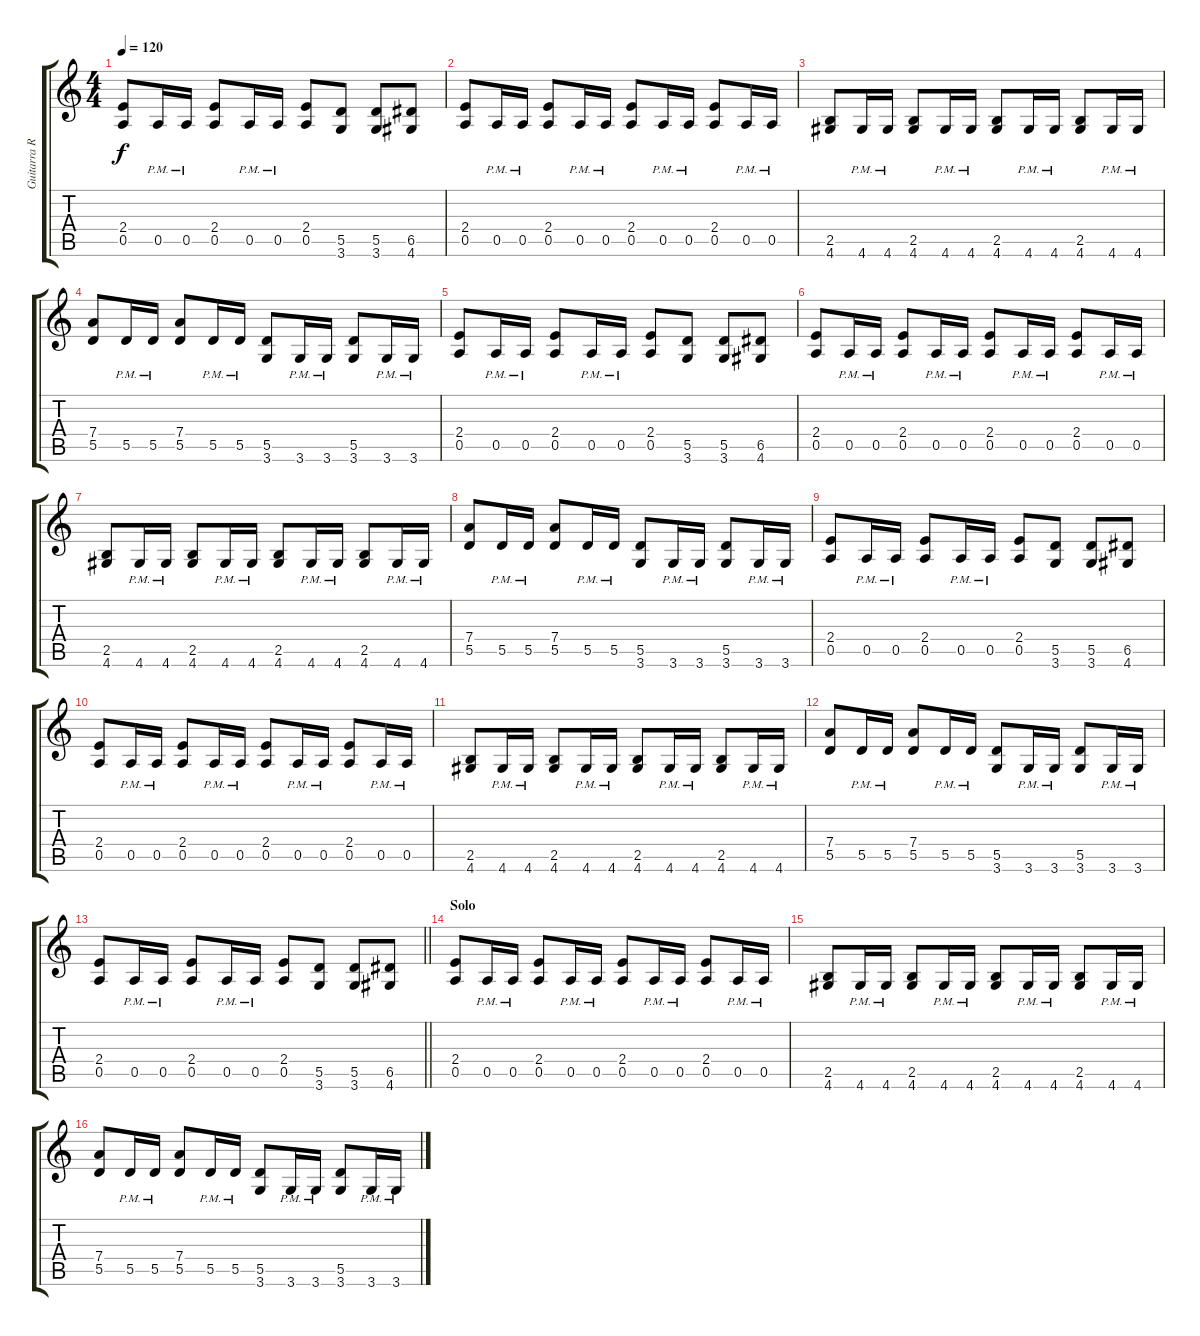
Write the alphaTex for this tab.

\track ("Guitarra Rítmica" "Guitarra R") {instrument distortionguitar}
\staff {score tabs}
\tuning (E4 B3 G3 D3 A2 E2) {hide}
\ts (4 4)
\tempo 120
\clef g2
\ks c
(2.4 0.5).8{dy f} 0.5{pm}.16 0.5{pm}.16 (2.4 0.5).8 0.5{pm}.16 0.5{pm}.16 (2.4 0.5).8 (5.5 3.6).8 (5.5 3.6).8 (6.5 4.6).8 |
(2.4 0.5).8 0.5{pm}.16 0.5{pm}.16 (2.4 0.5).8 0.5{pm}.16 0.5{pm}.16 (2.4 0.5).8 0.5{pm}.16 0.5{pm}.16 (2.4 0.5).8 0.5{pm}.16 0.5{pm}.16 |
(2.5 4.6).8 4.6{pm}.16 4.6{pm}.16 (2.5 4.6).8 4.6{pm}.16 4.6{pm}.16 (2.5 4.6).8 4.6{pm}.16 4.6{pm}.16 (2.5 4.6).8 4.6{pm}.16 4.6{pm}.16 |
(7.4 5.5).8 5.5{pm}.16 5.5{pm}.16 (7.4 5.5).8 5.5{pm}.16 5.5{pm}.16 (5.5 3.6).8 3.6{pm}.16 3.6{pm}.16 (5.5 3.6).8 3.6{pm}.16 3.6{pm}.16 |
(2.4 0.5).8 0.5{pm}.16 0.5{pm}.16 (2.4 0.5).8 0.5{pm}.16 0.5{pm}.16 (2.4 0.5).8 (5.5 3.6).8 (5.5 3.6).8 (6.5 4.6).8 |
(2.4 0.5).8 0.5{pm}.16 0.5{pm}.16 (2.4 0.5).8 0.5{pm}.16 0.5{pm}.16 (2.4 0.5).8 0.5{pm}.16 0.5{pm}.16 (2.4 0.5).8 0.5{pm}.16 0.5{pm}.16 |
(2.5 4.6).8 4.6{pm}.16 4.6{pm}.16 (2.5 4.6).8 4.6{pm}.16 4.6{pm}.16 (2.5 4.6).8 4.6{pm}.16 4.6{pm}.16 (2.5 4.6).8 4.6{pm}.16 4.6{pm}.16 |
(7.4 5.5).8 5.5{pm}.16 5.5{pm}.16 (7.4 5.5).8 5.5{pm}.16 5.5{pm}.16 (5.5 3.6).8 3.6{pm}.16 3.6{pm}.16 (5.5 3.6).8 3.6{pm}.16 3.6{pm}.16 |
(2.4 0.5).8 0.5{pm}.16 0.5{pm}.16 (2.4 0.5).8 0.5{pm}.16 0.5{pm}.16 (2.4 0.5).8 (5.5 3.6).8 (5.5 3.6).8 (6.5 4.6).8 |
(2.4 0.5).8 0.5{pm}.16 0.5{pm}.16 (2.4 0.5).8 0.5{pm}.16 0.5{pm}.16 (2.4 0.5).8 0.5{pm}.16 0.5{pm}.16 (2.4 0.5).8 0.5{pm}.16 0.5{pm}.16 |
(2.5 4.6).8 4.6{pm}.16 4.6{pm}.16 (2.5 4.6).8 4.6{pm}.16 4.6{pm}.16 (2.5 4.6).8 4.6{pm}.16 4.6{pm}.16 (2.5 4.6).8 4.6{pm}.16 4.6{pm}.16 |
(7.4 5.5).8 5.5{pm}.16 5.5{pm}.16 (7.4 5.5).8 5.5{pm}.16 5.5{pm}.16 (5.5 3.6).8 3.6{pm}.16 3.6{pm}.16 (5.5 3.6).8 3.6{pm}.16 3.6{pm}.16 |
\barLineRight lightlight
(2.4 0.5).8 0.5{pm}.16 0.5{pm}.16 (2.4 0.5).8 0.5{pm}.16 0.5{pm}.16 (2.4 0.5).8 (5.5 3.6).8 (5.5 3.6).8 (6.5 4.6).8 |
\section ("" "Solo")
(2.4 0.5).8 0.5{pm}.16 0.5{pm}.16 (2.4 0.5).8 0.5{pm}.16 0.5{pm}.16 (2.4 0.5).8 0.5{pm}.16 0.5{pm}.16 (2.4 0.5).8 0.5{pm}.16 0.5{pm}.16 |
(2.5 4.6).8 4.6{pm}.16 4.6{pm}.16 (2.5 4.6).8 4.6{pm}.16 4.6{pm}.16 (2.5 4.6).8 4.6{pm}.16 4.6{pm}.16 (2.5 4.6).8 4.6{pm}.16 4.6{pm}.16 |
(7.4 5.5).8 5.5{pm}.16 5.5{pm}.16 (7.4 5.5).8 5.5{pm}.16 5.5{pm}.16 (5.5 3.6).8 3.6{pm}.16 3.6{pm}.16 (5.5 3.6).8 3.6{pm}.16 3.6{pm}.16
